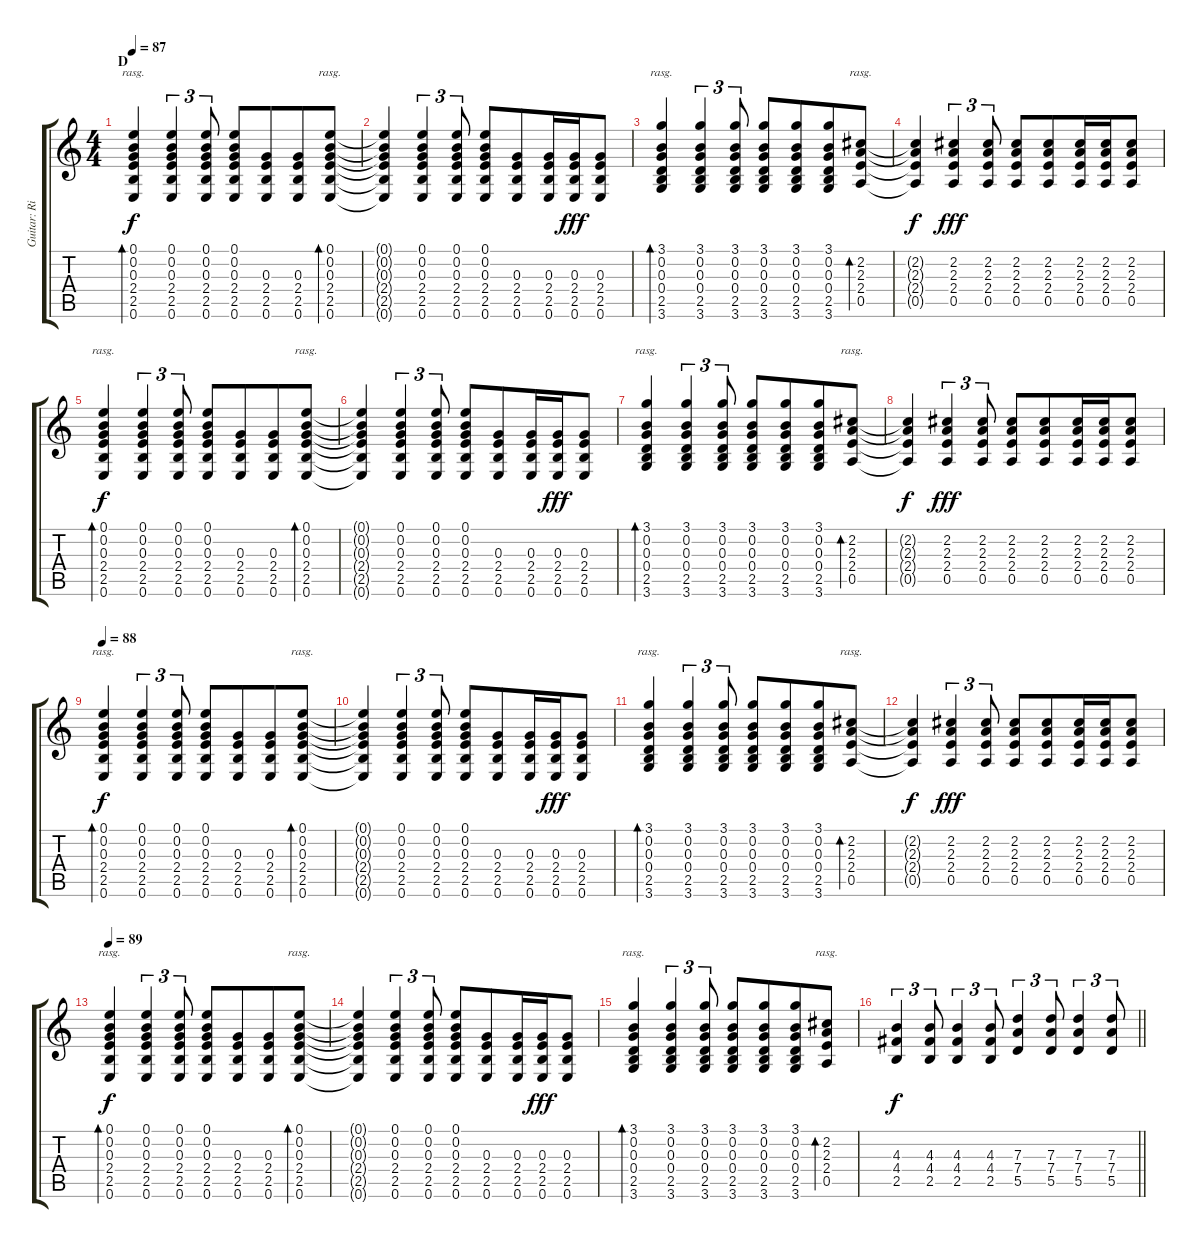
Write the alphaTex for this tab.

\track ("Guitar: Rik" "Guitar: Ri") {instrument electricguitarjazz}
\staff {score tabs}
\tuning (E4 B3 G3 D3 A2 E2) {hide}
\ts (4 4)
\section ("" "D")
\tempo 87
\clef g2
\ks c
(0.1 0.2 0.3 2.4 2.5 0.6).4{bd 480 rasg ii dy f} (0.1 0.2 0.3 2.4 2.5 0.6).4{tu (3 2)} (0.1 0.2 0.3 2.4 2.5 0.6).8{tu (3 2)} (0.1 0.2 0.3 2.4 2.5 0.6).8 (0.3 2.4 2.5 0.6).8{beam merge} (0.3 2.4 2.5 0.6).8 (0.1 0.2 0.3 2.4 2.5 0.6).8{bd 480 rasg ii} |
(0.1{t} 0.2{t} 0.3{t} 2.4{t} 2.5{t} 0.6{t}).4 (0.1 0.2 0.3 2.4 2.5 0.6).4{tu (3 2)} (0.1 0.2 0.3 2.4 2.5 0.6).8{tu (3 2)} (0.1 0.2 0.3 2.4 2.5 0.6).8 (0.3 2.4 2.5 0.6).8{beam merge} (0.3 2.4 2.5 0.6).16 (0.3 2.4 2.5 0.6).16{dy fff} (0.3 2.4 2.5 0.6).8 |
(3.1 0.2 0.3 0.4 2.5 3.6).4{bd 480 rasg ii} (3.1 0.2 0.3 0.4 2.5 3.6).4{tu (3 2)} (3.1 0.2 0.3 0.4 2.5 3.6).8{tu (3 2)} (3.1 0.2 0.3 0.4 2.5 3.6).8 (3.1 0.2 0.3 0.4 2.5 3.6).8{beam merge} (3.1 0.2 0.3 0.4 2.5 3.6).8{beam merge} (2.2 2.3 2.4 0.5).8{bd 480 rasg ii} |
(2.2{t} 2.3{t} 2.4{t} 0.5{t}).4{dy f} (2.2 2.3 2.4 0.5).4{tu (3 2) dy fff} (2.2 2.3 2.4 0.5).8{tu (3 2)} (2.2 2.3 2.4 0.5).8 (2.2 2.3 2.4 0.5).8{beam merge} (2.2 2.3 2.4 0.5).16 (2.2 2.3 2.4 0.5).16 (2.2 2.3 2.4 0.5).8 |
(0.1 0.2 0.3 2.4 2.5 0.6).4{bd 480 rasg ii dy f} (0.1 0.2 0.3 2.4 2.5 0.6).4{tu (3 2)} (0.1 0.2 0.3 2.4 2.5 0.6).8{tu (3 2)} (0.1 0.2 0.3 2.4 2.5 0.6).8 (0.3 2.4 2.5 0.6).8{beam merge} (0.3 2.4 2.5 0.6).8 (0.1 0.2 0.3 2.4 2.5 0.6).8{bd 480 rasg ii} |
(0.1{t} 0.2{t} 0.3{t} 2.4{t} 2.5{t} 0.6{t}).4 (0.1 0.2 0.3 2.4 2.5 0.6).4{tu (3 2)} (0.1 0.2 0.3 2.4 2.5 0.6).8{tu (3 2)} (0.1 0.2 0.3 2.4 2.5 0.6).8 (0.3 2.4 2.5 0.6).8{beam merge} (0.3 2.4 2.5 0.6).16 (0.3 2.4 2.5 0.6).16{dy fff} (0.3 2.4 2.5 0.6).8 |
(3.1 0.2 0.3 0.4 2.5 3.6).4{bd 480 rasg ii} (3.1 0.2 0.3 0.4 2.5 3.6).4{tu (3 2)} (3.1 0.2 0.3 0.4 2.5 3.6).8{tu (3 2)} (3.1 0.2 0.3 0.4 2.5 3.6).8 (3.1 0.2 0.3 0.4 2.5 3.6).8{beam merge} (3.1 0.2 0.3 0.4 2.5 3.6).8{beam merge} (2.2 2.3 2.4 0.5).8{bd 480 rasg ii} |
(2.2{t} 2.3{t} 2.4{t} 0.5{t}).4{dy f} (2.2 2.3 2.4 0.5).4{tu (3 2) dy fff} (2.2 2.3 2.4 0.5).8{tu (3 2)} (2.2 2.3 2.4 0.5).8 (2.2 2.3 2.4 0.5).8{beam merge} (2.2 2.3 2.4 0.5).16 (2.2 2.3 2.4 0.5).16 (2.2 2.3 2.4 0.5).8 |
\tempo 88
(0.1 0.2 0.3 2.4 2.5 0.6).4{bd 480 rasg ii dy f} (0.1 0.2 0.3 2.4 2.5 0.6).4{tu (3 2)} (0.1 0.2 0.3 2.4 2.5 0.6).8{tu (3 2)} (0.1 0.2 0.3 2.4 2.5 0.6).8 (0.3 2.4 2.5 0.6).8{beam merge} (0.3 2.4 2.5 0.6).8 (0.1 0.2 0.3 2.4 2.5 0.6).8{bd 480 rasg ii} |
(0.1{t} 0.2{t} 0.3{t} 2.4{t} 2.5{t} 0.6{t}).4 (0.1 0.2 0.3 2.4 2.5 0.6).4{tu (3 2)} (0.1 0.2 0.3 2.4 2.5 0.6).8{tu (3 2)} (0.1 0.2 0.3 2.4 2.5 0.6).8 (0.3 2.4 2.5 0.6).8{beam merge} (0.3 2.4 2.5 0.6).16 (0.3 2.4 2.5 0.6).16{dy fff} (0.3 2.4 2.5 0.6).8 |
(3.1 0.2 0.3 0.4 2.5 3.6).4{bd 480 rasg ii} (3.1 0.2 0.3 0.4 2.5 3.6).4{tu (3 2)} (3.1 0.2 0.3 0.4 2.5 3.6).8{tu (3 2)} (3.1 0.2 0.3 0.4 2.5 3.6).8 (3.1 0.2 0.3 0.4 2.5 3.6).8{beam merge} (3.1 0.2 0.3 0.4 2.5 3.6).8{beam merge} (2.2 2.3 2.4 0.5).8{bd 480 rasg ii} |
(2.2{t} 2.3{t} 2.4{t} 0.5{t}).4{dy f} (2.2 2.3 2.4 0.5).4{tu (3 2) dy fff} (2.2 2.3 2.4 0.5).8{tu (3 2)} (2.2 2.3 2.4 0.5).8 (2.2 2.3 2.4 0.5).8{beam merge} (2.2 2.3 2.4 0.5).16 (2.2 2.3 2.4 0.5).16 (2.2 2.3 2.4 0.5).8 |
\tempo 89
(0.1 0.2 0.3 2.4 2.5 0.6).4{bd 480 rasg ii dy f} (0.1 0.2 0.3 2.4 2.5 0.6).4{tu (3 2)} (0.1 0.2 0.3 2.4 2.5 0.6).8{tu (3 2)} (0.1 0.2 0.3 2.4 2.5 0.6).8 (0.3 2.4 2.5 0.6).8{beam merge} (0.3 2.4 2.5 0.6).8 (0.1 0.2 0.3 2.4 2.5 0.6).8{bd 480 rasg ii} |
(0.1{t} 0.2{t} 0.3{t} 2.4{t} 2.5{t} 0.6{t}).4 (0.1 0.2 0.3 2.4 2.5 0.6).4{tu (3 2)} (0.1 0.2 0.3 2.4 2.5 0.6).8{tu (3 2)} (0.1 0.2 0.3 2.4 2.5 0.6).8 (0.3 2.4 2.5 0.6).8{beam merge} (0.3 2.4 2.5 0.6).16 (0.3 2.4 2.5 0.6).16{dy fff} (0.3 2.4 2.5 0.6).8 |
(3.1 0.2 0.3 0.4 2.5 3.6).4{bd 480 rasg ii} (3.1 0.2 0.3 0.4 2.5 3.6).4{tu (3 2)} (3.1 0.2 0.3 0.4 2.5 3.6).8{tu (3 2)} (3.1 0.2 0.3 0.4 2.5 3.6).8 (3.1 0.2 0.3 0.4 2.5 3.6).8{beam merge} (3.1 0.2 0.3 0.4 2.5 3.6).8{beam merge} (2.2 2.3 2.4 0.5).8{bd 480 rasg ii} |
\barLineRight lightlight
(4.3 4.4 2.5).4{tu (3 2) dy f} (4.3 4.4 2.5).8{tu (3 2)} (4.3 4.4 2.5).4{tu (3 2)} (4.3 4.4 2.5).8{tu (3 2)} (7.3 7.4 5.5).4{tu (3 2)} (7.3 7.4 5.5).8{tu (3 2)} (7.3 7.4 5.5).4{tu (3 2)} (7.3 7.4 5.5).8{tu (3 2)}
